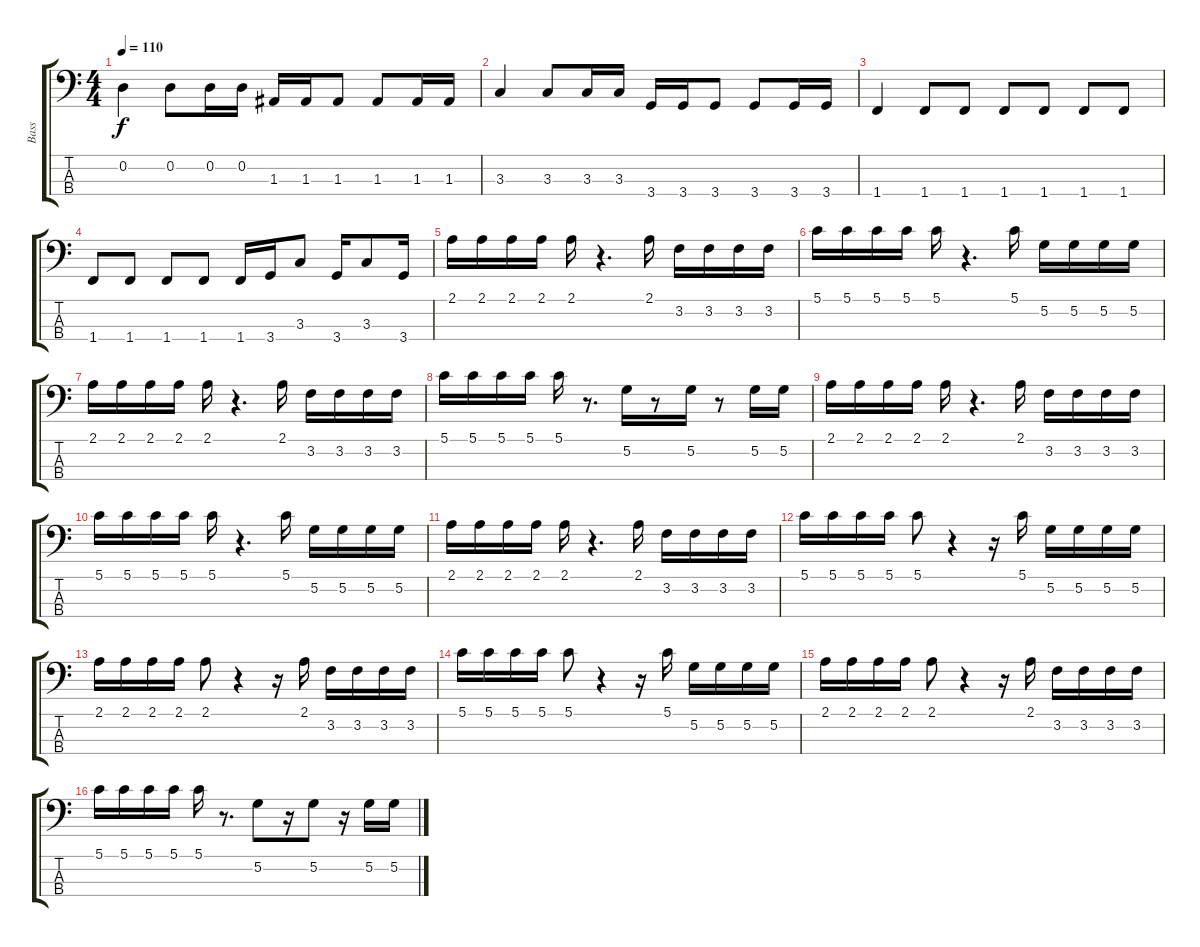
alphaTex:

\track ("Bass" "Bass") {instrument electricbasspick}
\staff {score tabs}
\tuning (G2 D2 A1 E1) {hide}
\ts (4 4)
\tempo 110
\clef f4
\ks c
0.2.4{dy f} 0.2.8 0.2.16 0.2.16 1.3.16 1.3.16 1.3.8 1.3.8 1.3.16 1.3.16 |
3.3.4 3.3.8 3.3.16 3.3.16 3.4.16 3.4.16 3.4.8 3.4.8 3.4.16 3.4.16 |
1.4.4 1.4.8 1.4.8 1.4.8 1.4.8 1.4.8 1.4.8 |
1.4.8 1.4.8 1.4.8 1.4.8 1.4.16 3.4.16 3.3.8 3.4.16 3.3.8 3.4.16 |
2.1.16 2.1.16 2.1.16 2.1.16 2.1.16 r.4{d} 2.1.16 3.2.16 3.2.16 3.2.16 3.2.16 |
5.1.16 5.1.16 5.1.16 5.1.16 5.1.16 r.4{d} 5.1.16 5.2.16 5.2.16 5.2.16 5.2.16 |
2.1.16 2.1.16 2.1.16 2.1.16 2.1.16 r.4{d} 2.1.16 3.2.16 3.2.16 3.2.16 3.2.16 |
5.1.16 5.1.16 5.1.16 5.1.16 5.1.16 r.8{d} 5.2.16 r.8 5.2.16 r.8 5.2.16 5.2.16 |
2.1.16 2.1.16 2.1.16 2.1.16 2.1.16 r.4{d} 2.1.16 3.2.16 3.2.16 3.2.16 3.2.16 |
5.1.16 5.1.16 5.1.16 5.1.16 5.1.16 r.4{d} 5.1.16 5.2.16 5.2.16 5.2.16 5.2.16 |
2.1.16 2.1.16 2.1.16 2.1.16 2.1.16 r.4{d} 2.1.16 3.2.16 3.2.16 3.2.16 3.2.16 |
5.1.16 5.1.16 5.1.16 5.1.16 5.1.8 r.4 r.16 5.1.16 5.2.16 5.2.16 5.2.16 5.2.16 |
2.1.16 2.1.16 2.1.16 2.1.16 2.1.8 r.4 r.16 2.1.16 3.2.16 3.2.16 3.2.16 3.2.16 |
5.1.16 5.1.16 5.1.16 5.1.16 5.1.8 r.4 r.16 5.1.16 5.2.16 5.2.16 5.2.16 5.2.16 |
2.1.16 2.1.16 2.1.16 2.1.16 2.1.8 r.4 r.16 2.1.16 3.2.16 3.2.16 3.2.16 3.2.16 |
5.1.16 5.1.16 5.1.16 5.1.16 5.1.16 r.8{d} 5.2.8 r.16 5.2.8 r.16 5.2.16 5.2.16
